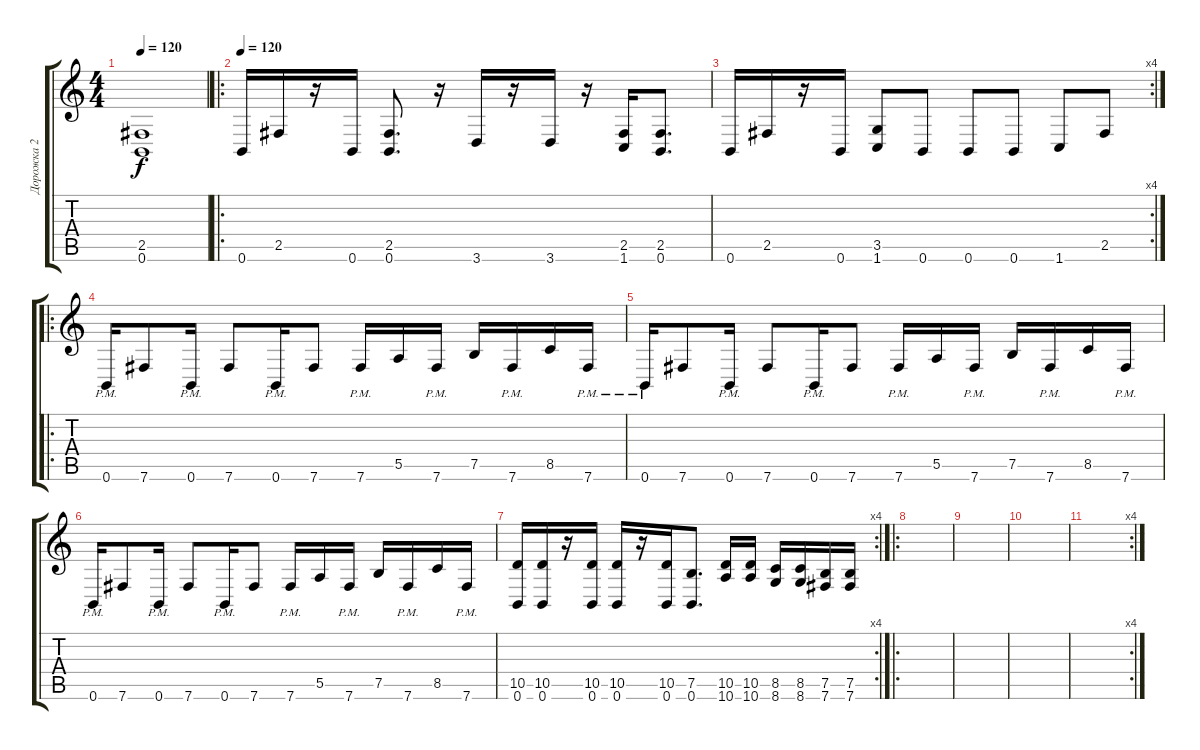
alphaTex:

\track ("Дорожка 2" "Дорожка 2") {instrument distortionguitar}
\staff {score tabs}
\tuning (B3 Gb3 D3 A2 E2 B1) {hide}
\ts (4 4)
\tempo 120
\clef g2
\ks c
(2.5 0.6).1{dy f} |
\ro
\tempo 120
0.6.16 2.5.16 r.16 0.6.16 (2.5 0.6).8{d} r.16 3.6.16 r.16 3.6.16 r.16 (2.5 1.6).16 (2.5 0.6).8{d} |
\rc 4
0.6.16 2.5.16 r.16 0.6.16 (3.5 1.6).8 0.6.8 0.6.8 0.6.8 1.6.8 2.5.8 |
\ro
0.6{pm}.16 7.6.8 0.6{pm}.16 7.6.8 0.6{pm}.16 7.6.8 7.6{pm}.16 5.5.16 7.6{pm}.16 7.5.16 7.6{pm}.16 8.5.16 7.6{pm}.16 |
0.6{pm}.16 7.6.8 0.6{pm}.16 7.6.8 0.6{pm}.16 7.6.8 7.6{pm}.16 5.5.16 7.6{pm}.16 7.5.16 7.6{pm}.16 8.5.16 7.6{pm}.16 |
0.6{pm}.16 7.6.8 0.6{pm}.16 7.6.8 0.6{pm}.16 7.6.8 7.6{pm}.16 5.5.16 7.6{pm}.16 7.5.16 7.6{pm}.16 8.5.16 7.6{pm}.16 |
\rc 4
(10.5 0.6).16 (10.5 0.6).16 r.16 (10.5 0.6).16 (10.5 0.6).16 r.16 (10.5 0.6).16 (7.5 0.6).8{d} (10.5 10.6).16 (10.5 10.6).16 (8.5 8.6).16 (8.5 8.6).16 (7.5 7.6).16 (7.5 7.6).16 |
\ro
|
|
|
\rc 4
